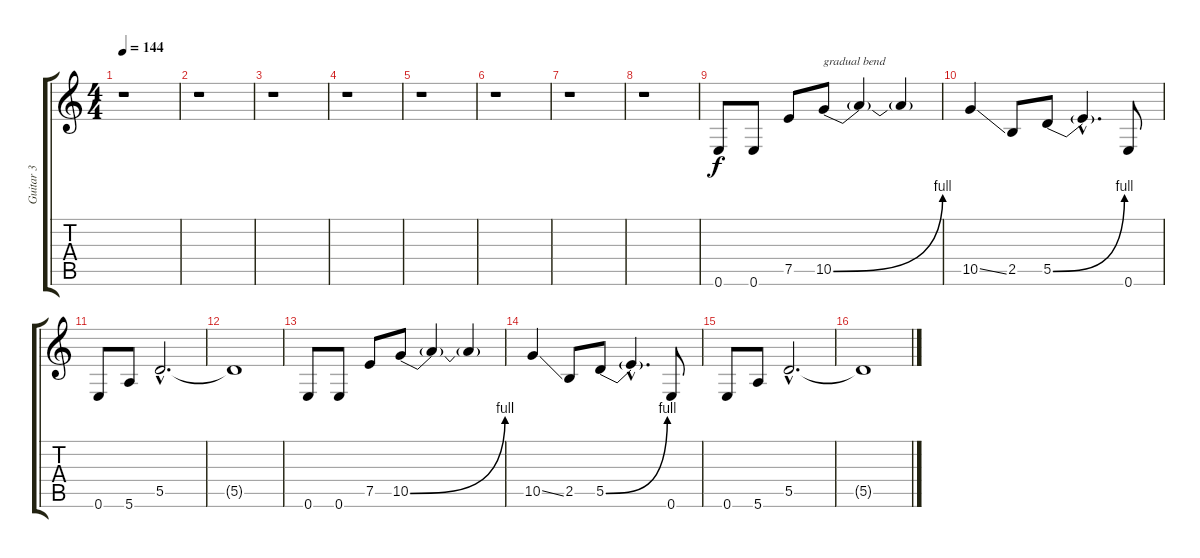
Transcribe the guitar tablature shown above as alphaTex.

\track ("Guitar 3" "Guitar 3") {instrument overdrivenguitar}
\staff {score tabs}
\tuning (E4 B3 G3 D3 A2 E2) {hide}
\ts (4 4)
\tempo 144
\clef g2
\ks c
r.1{dy f} |
r.1 |
r.1 |
r.1 |
r.1 |
r.1 |
r.1 |
r.1 |
0.6.8 0.6.8 7.5.8 10.5{be (bend 0 0 60 4)}.8{txt "gradual bend"} 10.5{t}.4 10.5{t}.4 |
10.5{ss}.4 2.5.8 5.5{be (bend 0 0 60 4)}.8 5.5{hac t}.4{d} 0.6.8 |
0.6.8 5.6.8 5.5{hac}.2{d} |
5.5{t}.1 |
0.6.8 0.6.8 7.5.8 10.5{be (bend 0 0 60 4)}.8 10.5{t}.4 10.5{t}.4 |
10.5{ss}.4 2.5.8 5.5{be (bend 0 0 60 4)}.8 5.5{hac t}.4{d} 0.6.8 |
0.6.8 5.6.8 5.5{hac}.2{d} |
5.5{t}.1
